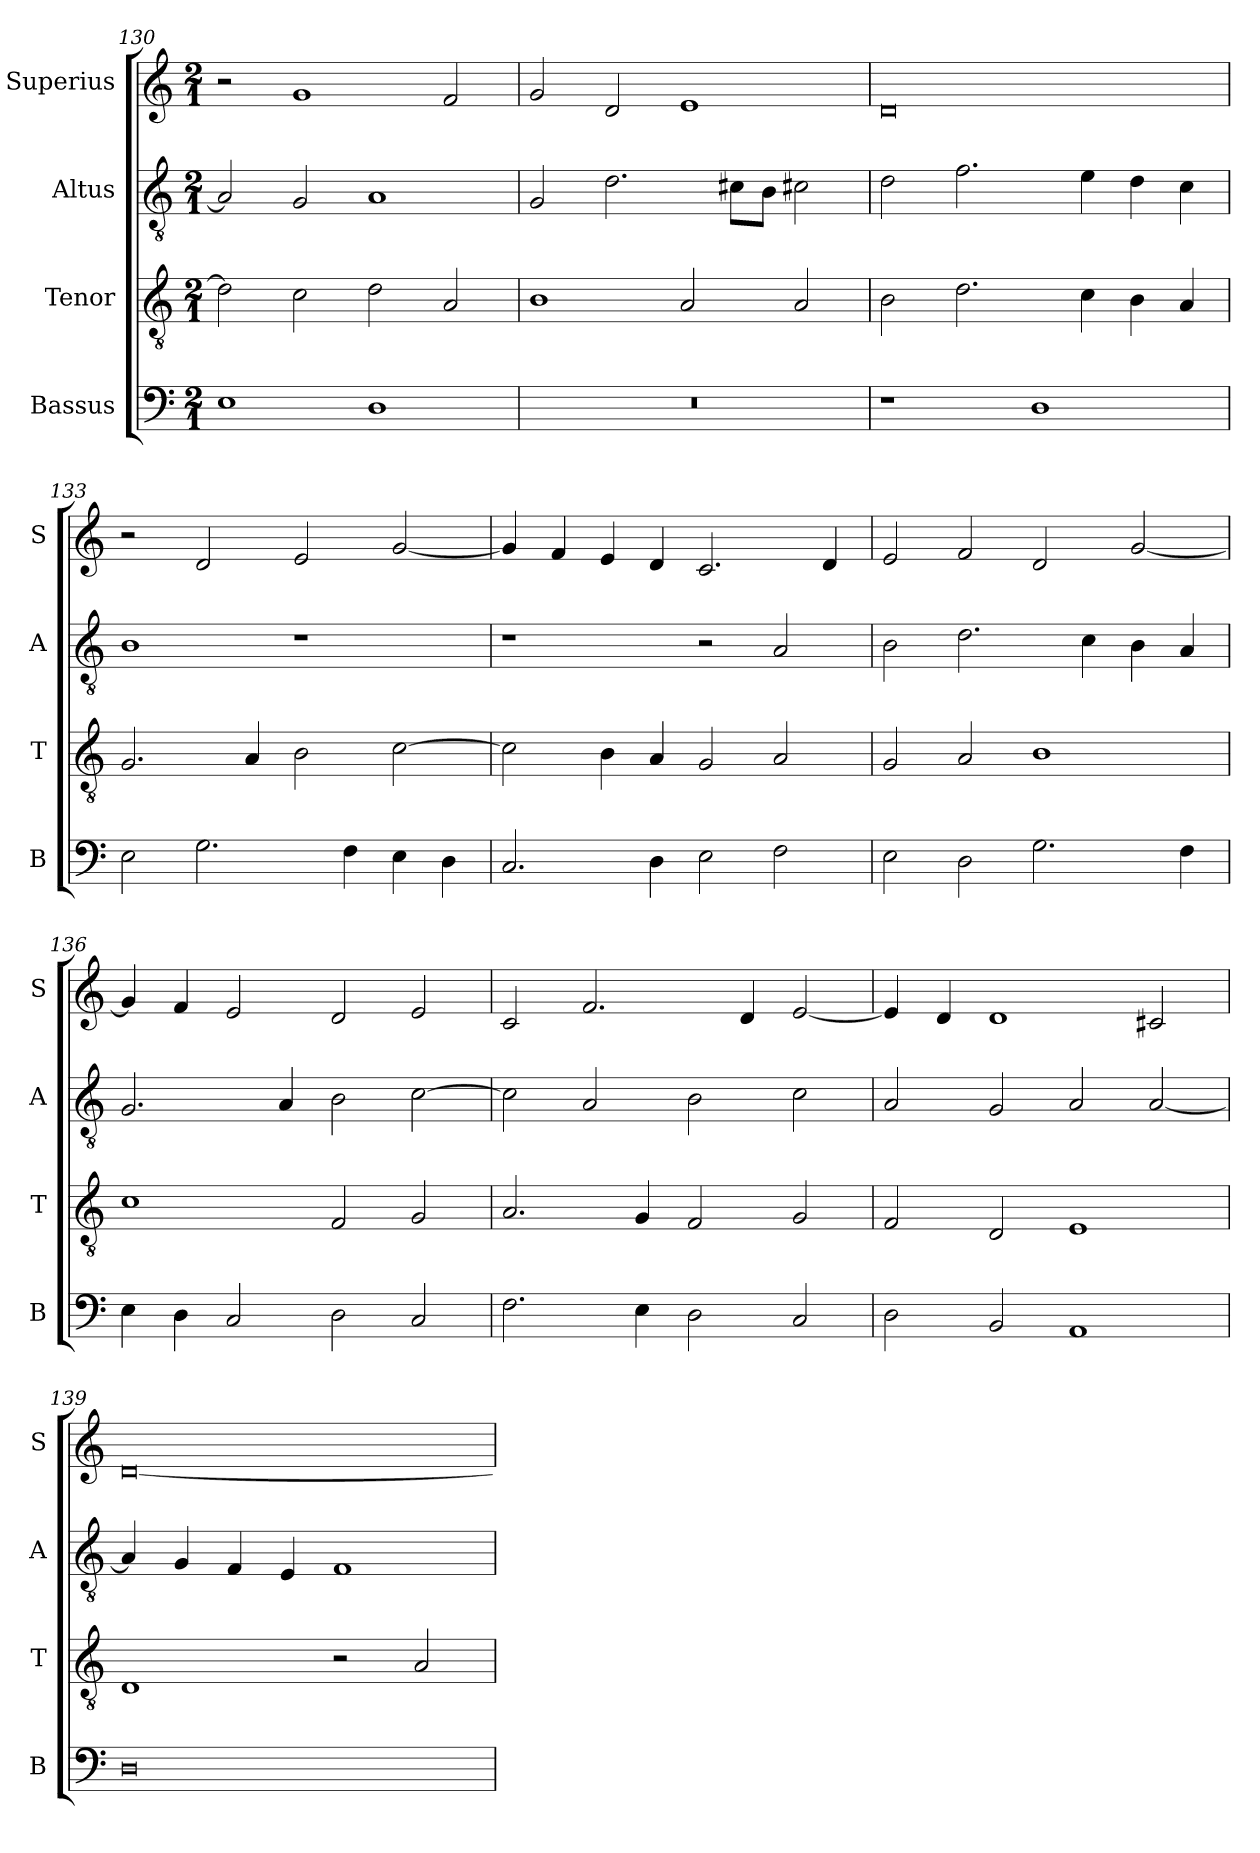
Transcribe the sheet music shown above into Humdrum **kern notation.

**kern	**kern	**kern	**kern
*part4	*part3	*part2	*part1
*staff4	*staff3	*staff2	*staff1
*I"Bassus	*I"Tenor	*I"Altus	*I"Superius
*I'B	*I'T	*I'A	*I'S
*clefF4	*clefGv2	*clefGv2	*clefG2
*k[]	*k[]	*k[]	*k[]
*C:	*C:	*C:	*C:
*M2/1	*M2/1	*M2/1	*M2/1
=130	=130	=130	=130
1E	2d]	2A]	2r
.	2c	2G	1g
1D	2d	1A	.
.	2A	.	2f
=131	=131	=131	=131
0r	1B	2G	2g
.	.	2.d	2d
.	2A	.	1e
.	.	8c#XL	.
.	.	8BJ	.
.	2A	2c#X	.
=132	=132	=132	=132
1r	2B	2d	0d
.	2.d	2.f	.
1D	.	.	.
.	4c	4e	.
.	4B	4d	.
.	4A	4c	.
=133	=133	=133	=133
2E	2.G	1B	2r
2.G	.	.	2d
.	4A	.	.
.	2B	1r	2e
4F	.	.	.
4E	[2c	.	[2g
4D	.	.	.
=134	=134	=134	=134
2.C	2c]	1r	4g]
.	.	.	4f
.	4B	.	4e
4D	4A	.	4d
2E	2G	2r	2.c
2F	2A	2A	.
.	.	.	4d
=135	=135	=135	=135
2E	2G	2B	2e
2D	2A	2.d	2f
2.G	1B	.	2d
.	.	4c	.
.	.	4B	[2g
4F	.	4A	.
=136	=136	=136	=136
4E	1c	2.G	4g]
4D	.	.	4f
2C	.	.	2e
.	.	4A	.
2D	2F	2B	2d
2C	2G	[2c	2e
=137	=137	=137	=137
2.F	2.A	2c]	2c
.	.	2A	2.f
4E	4G	.	.
2D	2F	2B	.
.	.	.	4d
2C	2G	2c	[2e
=138	=138	=138	=138
2D	2F	2A	4e]
.	.	.	4d
2BB	2D	2G	1d
1AA	1E	2A	.
.	.	[2A	2c#X
=139	=139	=139	=139
0D	1D	4A]	[0d
.	.	4G	.
.	.	4F	.
.	.	4E	.
.	2r	1F	.
.	2A	.	.
=	=	=	=
*-	*-	*-	*-
